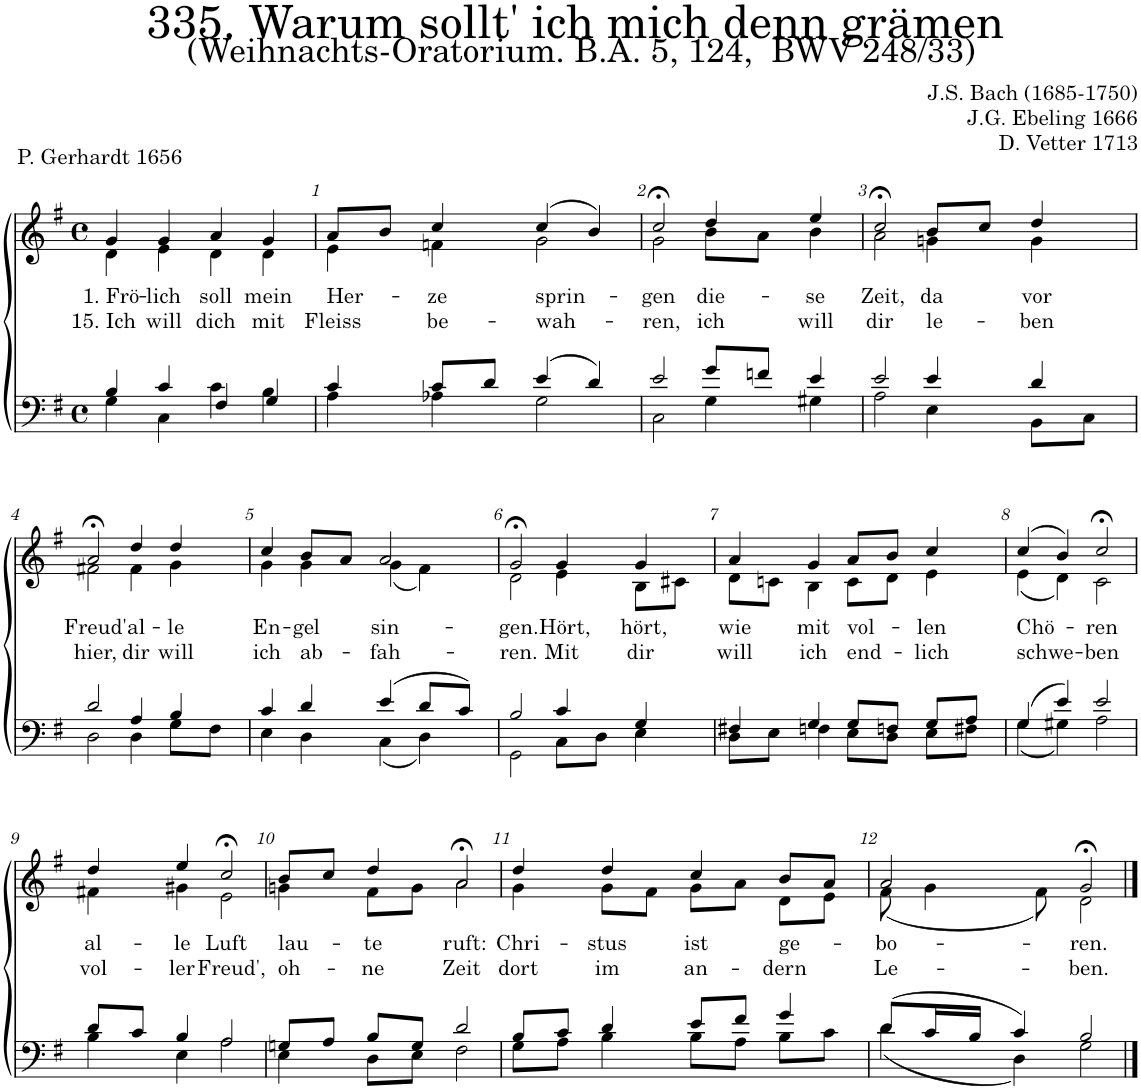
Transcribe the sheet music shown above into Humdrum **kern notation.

**kern	**kern	**text	**text
*part2	*part1	*part1	*part1
*staff2	*staff1	*staff1	*staff1
*I"Tenor/Bass	*I"Soprano/Alto	*	*
*clefF4	*clefG2	*	*
*k[f#]	*k[f#]	*	*
*M4/4	*M4/4	*	*
*met(c)	*met(c)	*	*
=	=	=	=
*^	*	*	*
!	!	!	!LO:LY:b	!LO:LY:b
*	*	*^	*	*
4B/	4G\	4g;</	4d\	1. Frö-	15. Ich
!	!	!	!	!LO:LY:b	!LO:LY:b
4c/	4C\	4g/	4e\	-lich	will
!	!	!	!	!LO:LY:b	!LO:LY:b
4F#/	4c\	4a/	4d\	soll	dich
!	!	!	!	!LO:LY:b	!LO:LY:b
4G/	4B\	4g/	4d\	mein	mit
=1	=1	=1	=1	=1	=1
!	!	!	!	!LO:LY:b	!LO:LY:b
4c/	4A\	8a/L	4e\	Her-	Fleiss
.	.	8b/J	.	.	.
!	!	!	!	!LO:LY:b	!LO:LY:b
8c/L	4A-X\	4cc/	4fn\	-ze	be-
8d/J	.	.	.	.	.
!	!	!	!	!LO:LY:b	!LO:LY:b
(4e/	2G\	(4cc/	2g\	sprin-	-wah-
4d/)	.	4b/)	.	.	.
=2	=2	=2	=2	=2	=2
!	!	!	!	!LO:LY:b	!LO:LY:b
2e/	2C\	2cc;<,/	2g\	-gen	-ren,
!	!	!	!	!LO:LY:b	!LO:LY:b
8g/L	4G\	4dd/	8b\L	die-	ich
8fn/J	.	.	8a\J	.	.
!	!	!	!	!LO:LY:b	!LO:LY:b
4e/	4G#X\	4ee/	4b\	-se	will
=3	=3	=3	=3	=3	=3
!	!	!	!	!LO:LY:b	!LO:LY:b
2e/	2A\	2cc;<,/	2a\	Zeit,	dir
!	!	!	!	!LO:LY:b	!LO:LY:b
4e/	4E\	8b/L	4gn\	da	le-
.	.	8cc/J	.	.	.
!	!	!	!	!LO:LY:b	!LO:LY:b
4d/	8BB\L	4dd/	4g\	vor	-ben
.	8C\J	.	.	.	.
!!LO:LB:g=z	!!
=4	=4	=4	=4	=4	=4
!	!	!	!	!LO:LY:b	!LO:LY:b
2d/	2D\	2a;<,/	2f#X\	Freud'	hier,
!	!	!	!	!LO:LY:b	!LO:LY:b
4A/	4D\	4dd;</	4f#\	al-	dir
!	!	!	!	!LO:LY:b	!LO:LY:b
4B/	8G\L	4dd/	4g\	-le	will
.	8F#\J	.	.	.	.
=5	=5	=5	=5	=5	=5
!	!	!	!	!LO:LY:b	!LO:LY:b
4c/	4E\	4cc;</	4g\	En-	ich
!	!	!	!	!LO:LY:b	!LO:LY:b
4d/	4D\	8b/L	4g\	-gel	ab-
.	.	8a/J	.	.	.
!	!	!	!	!LO:LY:b	!LO:LY:b
(4e/	(4C\	2a;</	(4g\	sin-	-fah-
8d/L	4D\)	.	4f#\)	.	.
8c/J)	.	.	.	.	.
=6	=6	=6	=6	=6	=6
!	!	!	!	!LO:LY:b	!LO:LY:b
2B/	2GG\	2g;<,/	2d\	gen.	-ren.
!	!	!	!	!LO:LY:b	!LO:LY:b
4c/	8C\L	4g/	4e\	Hört,	Mit
.	8D\J	.	.	.	.
!	!	!	!	!LO:LY:b	!LO:LY:b
4G/	4E\	4g/	8B\L	hört,	dir
.	.	.	8c#X\J	.	.
=7	=7	=7	=7	=7	=7
!	!	!	!	!LO:LY:b	!LO:LY:b
4F#X/	8D\L	4a;</	8d\L	wie	will
.	8E\J	.	8cn\J	.	.
!	!	!	!	!LO:LY:b	!LO:LY:b
4G/	4Fn\	4g;</	4B\	mit	ich
!	!	!	!	!LO:LY:b	!LO:LY:b
8G/L	8E\L	8a/L	8c\L	vol-	end-
8Fn/J	8D\J	8b/J	8d\J	.	.
!	!	!	!	!LO:LY:b	!LO:LY:b
8G/L	8E\L	4cc/	4e\	-len	-lich
8A/J	8F#X\J	.	.	.	.
=8	=8	=8	=8	=8	=8
!	!	!	!	!LO:LY:b	!LO:LY:b
(4G/	(4G\	(4cc/	(4e\	Chö-	schwe-
4e/)	4G#X\)	4b/)	4d\)	.	.
!	!	!	!	!LO:LY:b	!LO:LY:b
2e/	2A\	2cc;<,/	2c\	-ren	-ben
!!LO:LB:g=z	!!
=9	=9	=9	=9	=9	=9
!	!	!	!	!LO:LY:b	!LO:LY:b
8d/L	4B\	4dd/	4f#X\	al-	vol-
8c/J	.	.	.	.	.
!	!	!	!	!LO:LY:b	!LO:LY:b
4B/	4E\	4ee/	4g#X\	-le	-ler
!	!	!	!	!LO:LY:b	!LO:LY:b
2A/	2A\	2cc;<,/	2e\	Luft	Freud',
=10	=10	=10	=10	=10	=10
!	!	!	!	!LO:LY:b	!LO:LY:b
8Gn/L	4E\	8b/L	4gn\	lau-	oh-
8A/J	.	8cc/J	.	.	.
!	!	!	!	!LO:LY:b	!LO:LY:b
8B/L	8D\L	4dd/	8f#\L	-te	-ne
8G/J	8E\J	.	8g\J	.	.
!	!	!	!	!LO:LY:b	!LO:LY:b
2d/	2F#\	2a;<,/	2a\	ruft:	Zeit
=11	=11	=11	=11	=11	=11
!	!	!	!	!LO:LY:b	!LO:LY:b
8B/L	8G\L	4dd/	4g\	Chri-	dort
8c/J	8A\J	.	.	.	.
!	!	!	!	!LO:LY:b	!LO:LY:b
4d/	4B\	4dd/	8g\L	-stus	im
.	.	.	8f#\J	.	.
!	!	!	!	!LO:LY:b	!LO:LY:b
8e/L	8B\L	4cc/	8g\L	ist	an-
8f#/J	8A\J	.	8a\J	.	.
!	!	!	!	!LO:LY:b	!LO:LY:b
4g/	8B\L	8b/L	8d\L	ge-	-dern
.	8c\J	8a/J	8e\J	.	.
=12	=12	=12	=12	=12	=12
!	!	!	!	!LO:LY:b	!LO:LY:b
(8d/L	(4d\	2a/	(8f#\	-bo-	Le-
16c/L	.	.	4g\	.	.
16B/JJ	.	.	.	.	.
4c/)	4D\)	.	.	.	.
.	.	.	8f#\)	.	.
!	!	!	!	!LO:LY:b	!LO:LY:b
2B/	2G\	2g;</	2d\	-ren.	-ben.
*v	*v	*	*	*	*
*	*v	*v	*	*
==	==	==	==
*-	*-	*-	*-
